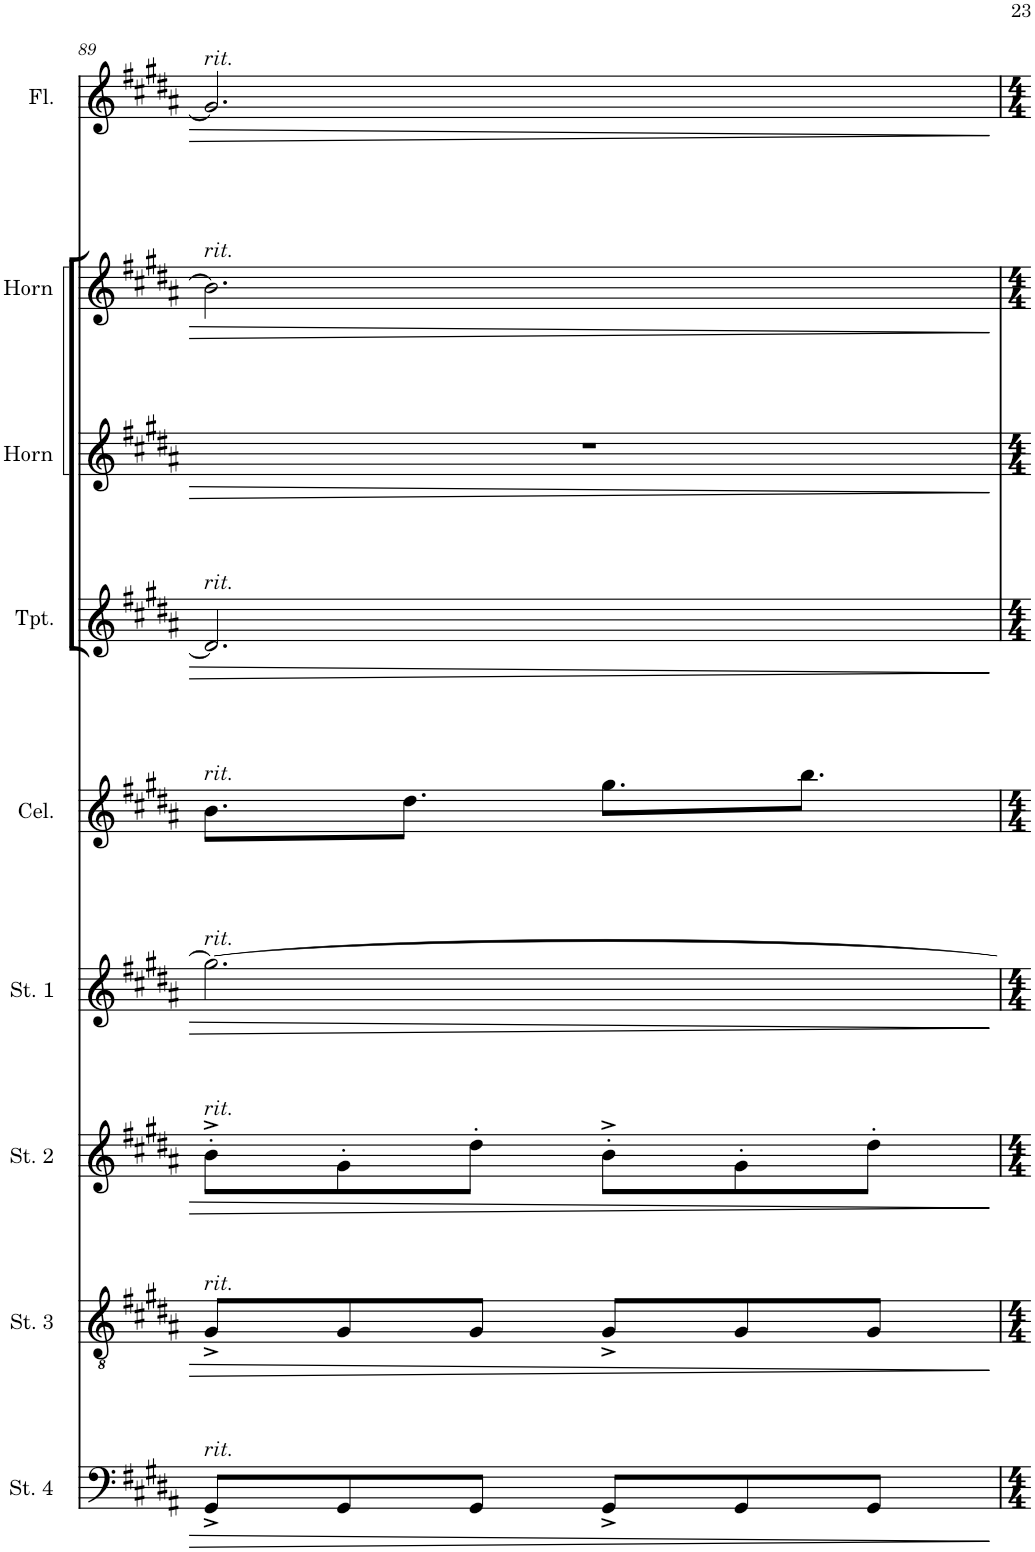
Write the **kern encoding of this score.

**kern	**kern	**kern	**kern	**kern	**kern	**kern	**kern	**kern
*part9	*part8	*part7	*part6	*part5	*part4	*part3	*part2	*part1
*staff9	*staff8	*staff7	*staff6	*staff5	*staff4	*staff3	*staff2	*staff1
*I"Strings 4	*I"Strings 3	*I"Strings 2	*I"Strings 1	*I"Celesta	*I"Trumpet	*I"Horn	*I"Flute	*I"Piccolo
*I'St. 4	*I'St. 3	*I'St. 2	*I'St. 1	*I'Cel.	*I'Tpt.	*I'Horn	*I'Fl.	*I'Picc.
!!LO:PB:g=z
*clefF4	*clefGv2	*clefG2	*clefG2	*clefG2	*clefG2	*clefG2	*clefG2	*clefG2
*	*	*	*	*Trd-7c-12	*Trd1c2	*Trd7c12	*	*Trd-7c-12
*k[f#c#g#d#a#]	*k[f#c#g#d#a#]	*k[f#c#g#d#a#]	*k[f#c#g#d#a#]	*k[f#c#g#d#a#]	*k[f#c#g#d#a#]	*k[f#c#g#d#a#]	*k[f#c#g#d#a#]	*k[f#c#g#d#a#]
*M6/8	*M6/8	*M6/8	*M6/8	*M6/8	*M6/8	*M6/8	*M6/8	*M6/8
=89	=89	=89	=89	=89	=89	=89	=89	=89
!	!	!	!	!	!	!	!LO:TX:a:i:t=rit.	!
!	!	!	!	!	!	!LO:TX:a:i:t=rit.	!	!
!	!	!	!	!	!LO:TX:a:i:t=rit.	!	!	!
!	!	!	!	!LO:TX:a:i:t=rit.	!	!	!	!
!	!	!	!LO:TX:a:i:t=rit.	!	!	!	!	!
!	!	!LO:TX:a:i:t=rit.	!	!	!	!	!	!
!	!LO:TX:a:i:t=rit.	!	!	!	!	!	!	!
!LO:TX:a:i:t=rit.	!	!	!	!	!	!	!	!
8GG#^/L	8G#^/L	8b'^\L	2.gg#\_	8.b\L	2.d#/]	2.b\]	2.g#/]	2.r
8GG#/	8G#/	8g#'\	.	.	.	.	.	.
.	.	.	.	8.dd#\J	.	.	.	.
8GG#/J	8G#/J	8dd#'\J	.	.	.	.	.	.
8GG#^/L	8G#^/L	8b'^\L	.	8.gg#\L	.	.	.	.
8GG#/	8G#/	8g#'\	.	.	.	.	.	.
.	.	.	.	8.bb\J	.	.	.	.
8GG#/J	8G#/J	8dd#'\J	.	.	.	.	.	.
=	=	=	=	=	=	=	=	=
*-	*-	*-	*-	*-	*-	*-	*-	*-
